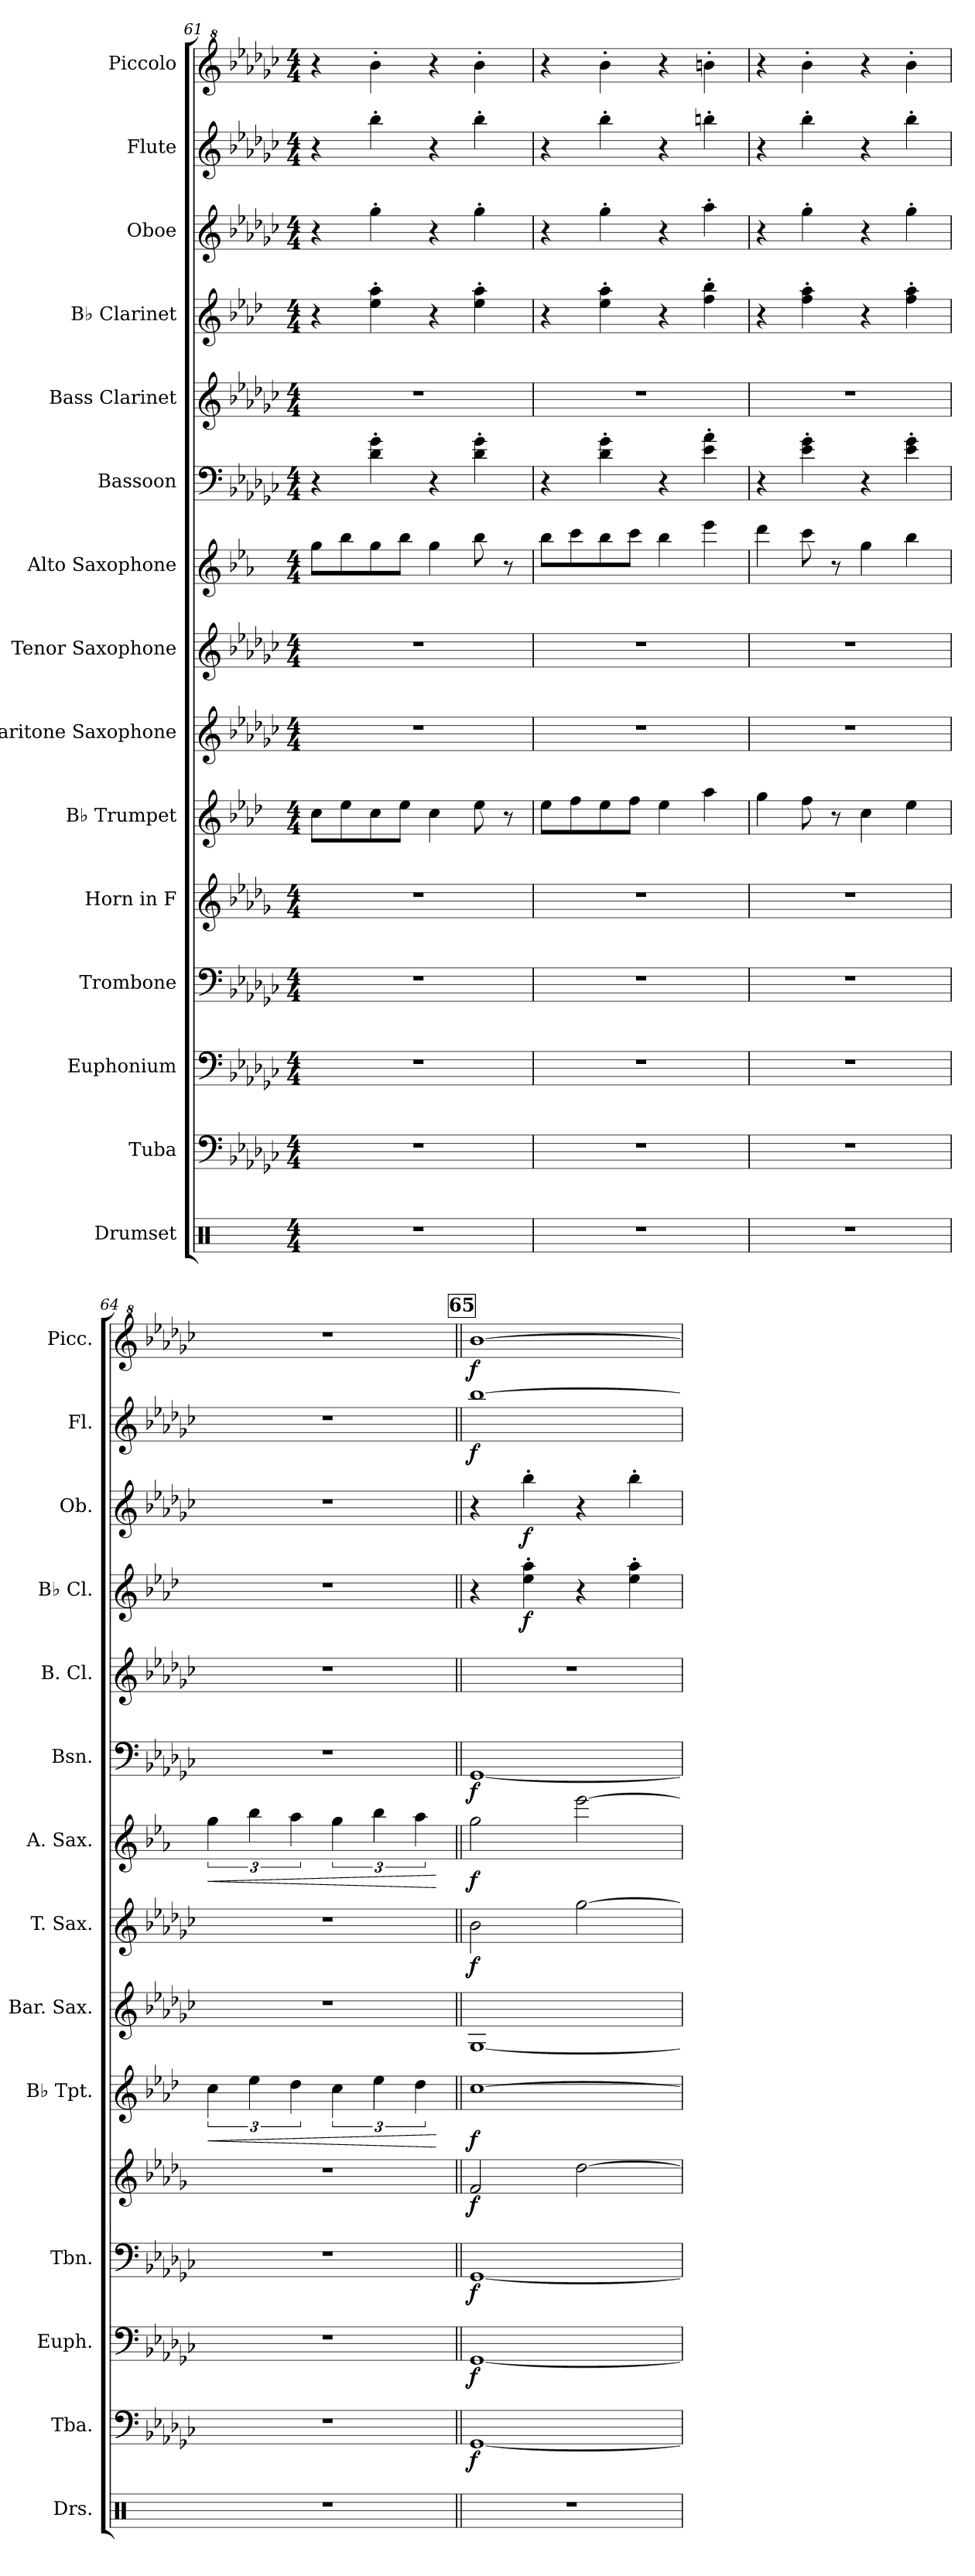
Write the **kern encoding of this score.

**kern	**kern	**dynam	**kern	**dynam	**kern	**dynam	**kern	**dynam	**kern	**dynam	**kern	**kern	**dynam	**kern	**dynam	**kern	**dynam	**kern	**kern	**dynam	**kern	**dynam	**kern	**dynam	**kern	**dynam
*part15	*part14	*part14	*part13	*part13	*part12	*part12	*part11	*part11	*part10	*part10	*part9	*part8	*part8	*part7	*part7	*part6	*part6	*part5	*part4	*part4	*part3	*part3	*part2	*part2	*part1	*part1
*staff15	*staff14	*staff14	*staff13	*staff13	*staff12	*staff12	*staff11	*staff11	*staff10	*staff10	*staff9	*staff8	*staff8	*staff7	*staff7	*staff6	*staff6	*staff5	*staff4	*staff4	*staff3	*staff3	*staff2	*staff2	*staff1	*staff1
*I"Drumset	*I"Tuba	*	*I"Euphonium	*	*I"Trombone	*	*I"Horn in F	*	*I"B♭ Trumpet	*	*I"Baritone Saxophone	*I"Tenor Saxophone	*	*I"Alto Saxophone	*	*I"Bassoon	*	*I"Bass Clarinet	*I"B♭ Clarinet	*	*I"Oboe	*	*I"Flute	*	*I"Piccolo	*
*I'Drs.	*I'Tba.	*	*I'Euph.	*	*I'Tbn.	*	*	*	*I'B♭ Tpt.	*	*I'Bar. Sax.	*I'T. Sax.	*	*I'A. Sax.	*	*I'Bsn.	*	*I'B. Cl.	*I'B♭ Cl.	*	*I'Ob.	*	*I'Fl.	*	*I'Picc.	*
*clefX	*clefF4	*	*clefF4	*	*clefF4	*	*clefG2	*	*clefG2	*	*clefG2	*clefG2	*	*clefG2	*	*clefF4	*	*clefG2	*clefG2	*	*clefG2	*	*clefG2	*	*clefG^2	*
*	*	*	*	*	*	*	*ITrd4c7	*	*ITrd1c2	*	*ITrd12c21	*ITrd8c14	*	*ITrd5c9	*	*	*	*ITrd8c14	*ITrd1c2	*	*	*	*	*	*ITrd-7c-12	*
*k[]	*k[b-e-a-d-g-c-]	*	*k[b-e-a-d-g-c-]	*	*k[b-e-a-d-g-c-]	*	*k[b-e-a-d-g-c-]	*	*k[b-e-a-d-g-c-]	*	*k[b-e-a-d-g-c-]	*k[b-e-a-d-g-c-]	*	*k[b-e-a-d-g-c-]	*	*k[b-e-a-d-g-c-]	*	*k[b-e-a-d-g-c-]	*k[b-e-a-d-g-c-]	*	*k[b-e-a-d-g-c-]	*	*k[b-e-a-d-g-c-]	*	*k[b-e-a-d-g-c-]	*
*M4/4	*M4/4	*	*M4/4	*	*M4/4	*	*M4/4	*	*M4/4	*	*M4/4	*M4/4	*	*M4/4	*	*M4/4	*	*M4/4	*M4/4	*	*M4/4	*	*M4/4	*	*M4/4	*
=61	=61	=61	=61	=61	=61	=61	=61	=61	=61	=61	=61	=61	=61	=61	=61	=61	=61	=61	=61	=61	=61	=61	=61	=61	=61	=61
1r	1r	.	1r	.	1r	.	1r	.	8b-\L	.	1r	1r	.	8b-\L	.	4r	.	1r	4r	.	4r	.	4r	.	4r	.
.	.	.	.	.	.	.	.	.	8dd-\	.	.	.	.	8dd-\	.	.	.	.	.	.	.	.	.	.	.	.
.	.	.	.	.	.	.	.	.	8b-\	.	.	.	.	8b-\	.	4d-\' 4g-\'	.	.	4dd-\' 4gg-\'	.	4gg-'\	.	4bb-'\	.	4bbb-'\	.
.	.	.	.	.	.	.	.	.	8dd-\J	.	.	.	.	8dd-\J	.	.	.	.	.	.	.	.	.	.	.	.
.	.	.	.	.	.	.	.	.	4b-\	.	.	.	.	4b-\	.	4r	.	.	4r	.	4r	.	4r	.	4r	.
.	.	.	.	.	.	.	.	.	8dd-\	.	.	.	.	8dd-\	.	4d-\' 4g-\'	.	.	4dd-\' 4gg-\'	.	4gg-'\	.	4bb-'\	.	4bbb-'\	.
.	.	.	.	.	.	.	.	.	8r	.	.	.	.	8r	.	.	.	.	.	.	.	.	.	.	.	.
=62	=62	=62	=62	=62	=62	=62	=62	=62	=62	=62	=62	=62	=62	=62	=62	=62	=62	=62	=62	=62	=62	=62	=62	=62	=62	=62
1r	1r	.	1r	.	1r	.	1r	.	8dd-\L	.	1r	1r	.	8dd-\L	.	4r	.	1r	4r	.	4r	.	4r	.	4r	.
.	.	.	.	.	.	.	.	.	8ee-\	.	.	.	.	8ee-\	.	.	.	.	.	.	.	.	.	.	.	.
.	.	.	.	.	.	.	.	.	8dd-\	.	.	.	.	8dd-\	.	4d-\' 4g-\'	.	.	4dd-\' 4gg-\'	.	4gg-'\	.	4bb-'\	.	4bbb-'\	.
.	.	.	.	.	.	.	.	.	8ee-\J	.	.	.	.	8ee-\J	.	.	.	.	.	.	.	.	.	.	.	.
.	.	.	.	.	.	.	.	.	4dd-\	.	.	.	.	4dd-\	.	4r	.	.	4r	.	4r	.	4r	.	4r	.
.	.	.	.	.	.	.	.	.	4gg-\	.	.	.	.	4gg-\	.	4e-\' 4a-\'	.	.	4ee-\' 4aa-\'	.	4aa-'\	.	4bbn'\	.	4bbbn'\	.
=63	=63	=63	=63	=63	=63	=63	=63	=63	=63	=63	=63	=63	=63	=63	=63	=63	=63	=63	=63	=63	=63	=63	=63	=63	=63	=63
1r	1r	.	1r	.	1r	.	1r	.	4ff\	.	1r	1r	.	4ff\	.	4r	.	1r	4r	.	4r	.	4r	.	4r	.
.	.	.	.	.	.	.	.	.	8ee-\	.	.	.	.	8ee-\	.	4e-\' 4g-\'	.	.	4ee-\' 4gg-\'	.	4gg-'\	.	4bb-'\	.	4bbb-'\	.
.	.	.	.	.	.	.	.	.	8r	.	.	.	.	8r	.	.	.	.	.	.	.	.	.	.	.	.
.	.	.	.	.	.	.	.	.	4b-\	.	.	.	.	4b-\	.	4r	.	.	4r	.	4r	.	4r	.	4r	.
.	.	.	.	.	.	.	.	.	4dd-\	.	.	.	.	4dd-\	.	4e-\' 4g-\'	.	.	4ee-\' 4gg-\'	.	4gg-'\	.	4bb-'\	.	4bbb-'\	.
=64	=64	=64	=64	=64	=64	=64	=64	=64	=64	=64	=64	=64	=64	=64	=64	=64	=64	=64	=64	=64	=64	=64	=64	=64	=64	=64
!	!	!	!	!	!	!	!	!	!	!LO:HP:b	!	!	!	!	!LO:HP:b	!	!	!	!	!	!	!	!	!	!	!
1r	1r	.	1r	.	1r	.	1r	.	6b-\	<	1r	1r	.	6b-\	<	1r	.	1r	1r	.	1r	.	1r	.	1r	.
.	.	.	.	.	.	.	.	.	6dd-\	.	.	.	.	6dd-\	.	.	.	.	.	.	.	.	.	.	.	.
.	.	.	.	.	.	.	.	.	6cc-\	.	.	.	.	6cc-\	.	.	.	.	.	.	.	.	.	.	.	.
.	.	.	.	.	.	.	.	.	6b-\	.	.	.	.	6b-\	.	.	.	.	.	.	.	.	.	.	.	.
.	.	.	.	.	.	.	.	.	6dd-\	.	.	.	.	6dd-\	.	.	.	.	.	.	.	.	.	.	.	.
.	.	.	.	.	.	.	.	.	6cc-\	.	.	.	.	6cc-\	.	.	.	.	.	.	.	.	.	.	.	.
.	.	.	.	.	.	.	.	.	.	[	.	.	.	.	[	.	.	.	.	.	.	.	.	.	.	.
!!LO:REH:place=s1:a:B:fs=14:t=65
=65||	=65||	=65||	=65||	=65||	=65||	=65||	=65||	=65||	=65||	=65||	=65||	=65||	=65||	=65||	=65||	=65||	=65||	=65||	=65||	=65||	=65||	=65||	=65||	=65||	=65||	=65||
!	!	!LO:DY:b	!	!LO:DY:b	!	!LO:DY:b	!	!LO:DY:b	!	!LO:DY:b	!	!	!LO:DY:b	!	!LO:DY:b	!	!LO:DY:b	!	!	!	!	!	!	!LO:DY:b	!	!LO:DY:b
1r	[1GG-	f	[1GG-	f	[1GG-	f	2B-/	f	[1b-	f	[1GG-	2B-\	f	2b-\	f	[1GG-	f	1r	4r	.	4r	.	[1bb-	f	[1bbb-	f
!	!	!	!	!	!	!	!	!	!	!	!	!	!	!	!	!	!	!	!	!LO:DY:b	!	!LO:DY:b	!	!	!	!
.	.	.	.	.	.	.	.	.	.	.	.	.	.	.	.	.	.	.	4dd-\' 4gg-\'	f	4bb-'\	f	.	.	.	.
.	.	.	.	.	.	.	[2g-\	.	.	.	.	[2g-\	.	[2gg-\	.	.	.	.	4r	.	4r	.	.	.	.	.
.	.	.	.	.	.	.	.	.	.	.	.	.	.	.	.	.	.	.	4dd-\' 4gg-\'	.	4bb-'\	.	.	.	.	.
=	=	=	=	=	=	=	=	=	=	=	=	=	=	=	=	=	=	=	=	=	=	=	=	=	=	=
*-	*-	*-	*-	*-	*-	*-	*-	*-	*-	*-	*-	*-	*-	*-	*-	*-	*-	*-	*-	*-	*-	*-	*-	*-	*-	*-
